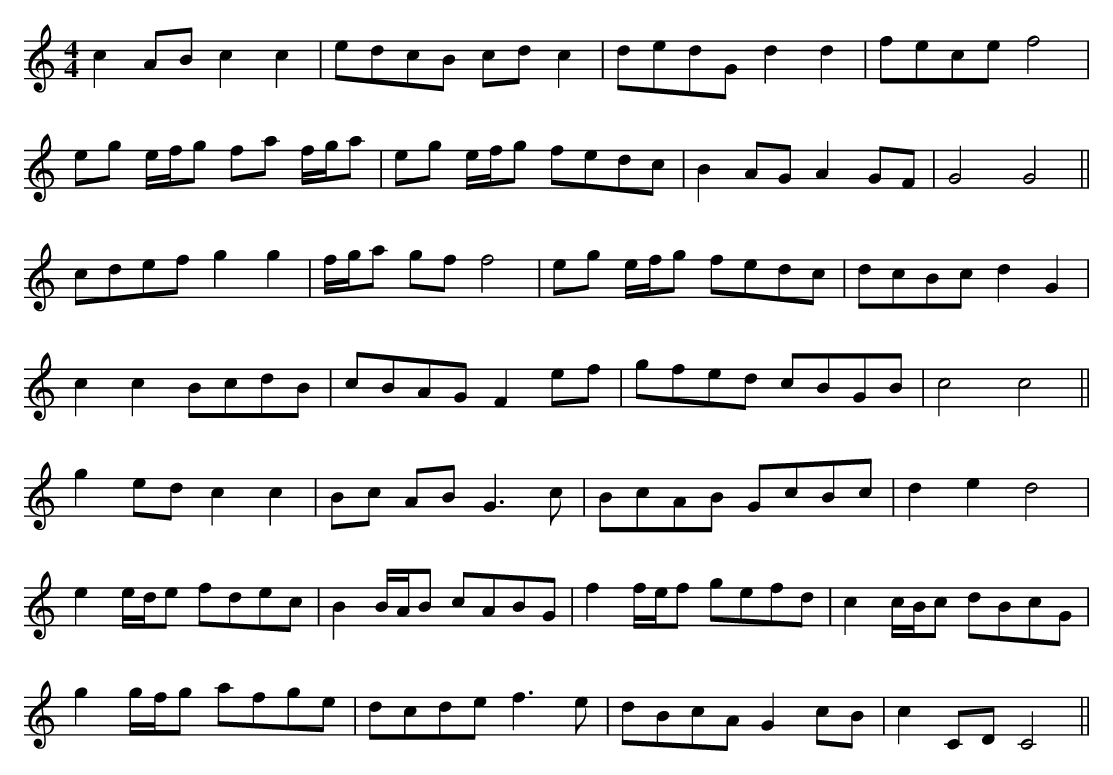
X:1
M:4/4
K:C
c2 AB c2 c2|edcB cd c2|dedG d2 d2|fece f4|
eg e/f/g fa f/g/a|eg e/f/g fedc|B2 AG A2 GF|G4 G4||
cdef g2 g2|f/g/a gf f4|eg e/f/g fedc|dcBc d2 G2|
c2 c2 BcdB|cBAG F2 ef|gfed cBGB|c4 c4||
g2 ed c2 c2|Bc AB G3c|BcAB GcBc|d2 e2 d4|
e2 e/d/e fdec|B2 B/A/B cABG|f2 f/e/f gefd|c2 c/B/c dBcG|
g2 g/f/g afge|dcde f3e|dBcA G2 cB|c2 CD C4||
